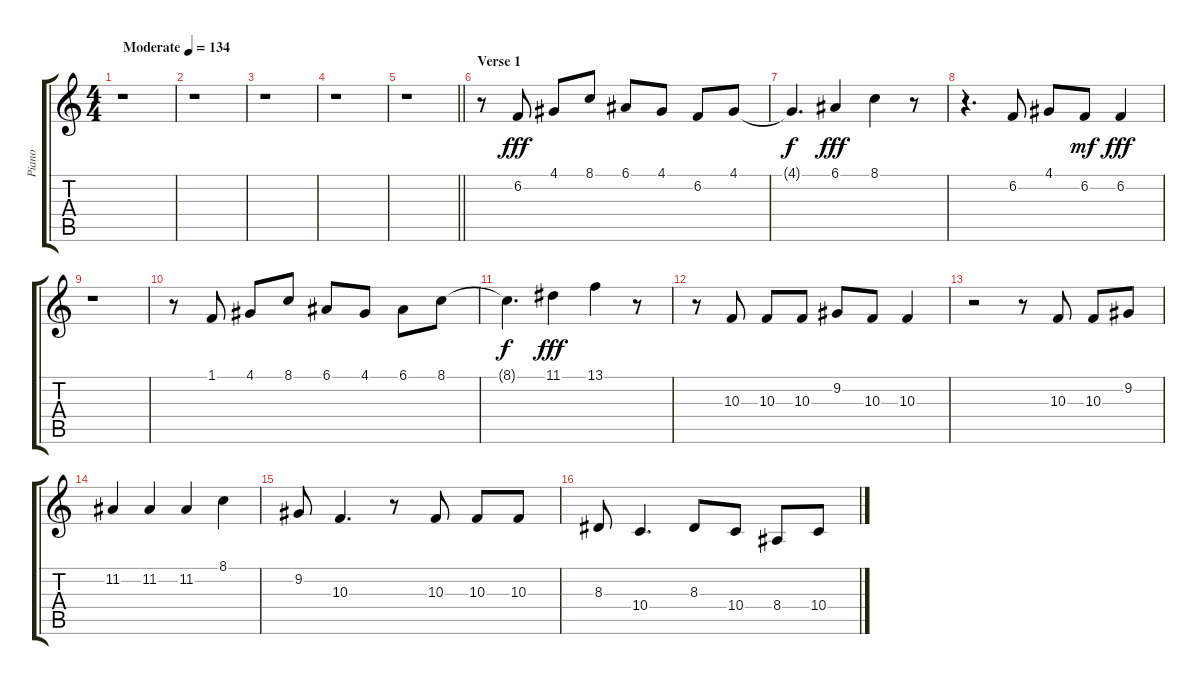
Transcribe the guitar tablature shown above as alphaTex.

\track ("Piano" "Piano") {instrument acousticgrandpiano}
\staff {score tabs}
\tuning (E4 B3 G3 D3 A2 E2) {hide}
\ts (4 4)
\tempo (134 "Moderate")
\clef g2
\ks c
r.1{dy fff instrument acousticgrandpiano} |
r.1 |
r.1 |
r.1 |
\barLineRight lightlight
r.1 |
\section ("" "Verse 1")
r.8 6.2.8 4.1.8 8.1.8 6.1.8 4.1.8 6.2.8 4.1.8 |
4.1{t}.4{d dy f} 6.1.4{dy fff} 8.1.4 r.8 |
r.4{d} 6.2.8 4.1.8 6.2.8{dy mf} 6.2.4{dy fff} |
r.1 |
r.8 1.1.8 4.1.8 8.1.8 6.1.8 4.1.8 6.1.8 8.1.8 |
8.1{t}.4{d dy f} 11.1.4{dy fff} 13.1.4 r.8 |
r.8 10.3.8 10.3.8 10.3.8 9.2.8 10.3.8 10.3.4 |
r.2 r.8 10.3.8 10.3.8 9.2.8 |
11.2.4 11.2.4 11.2.4 8.1.4 |
9.2.8 10.3.4{d} r.8 10.3.8 10.3.8 10.3.8 |
8.3.8 10.4.4{d} 8.3.8 10.4.8 8.4.8 10.4.8
